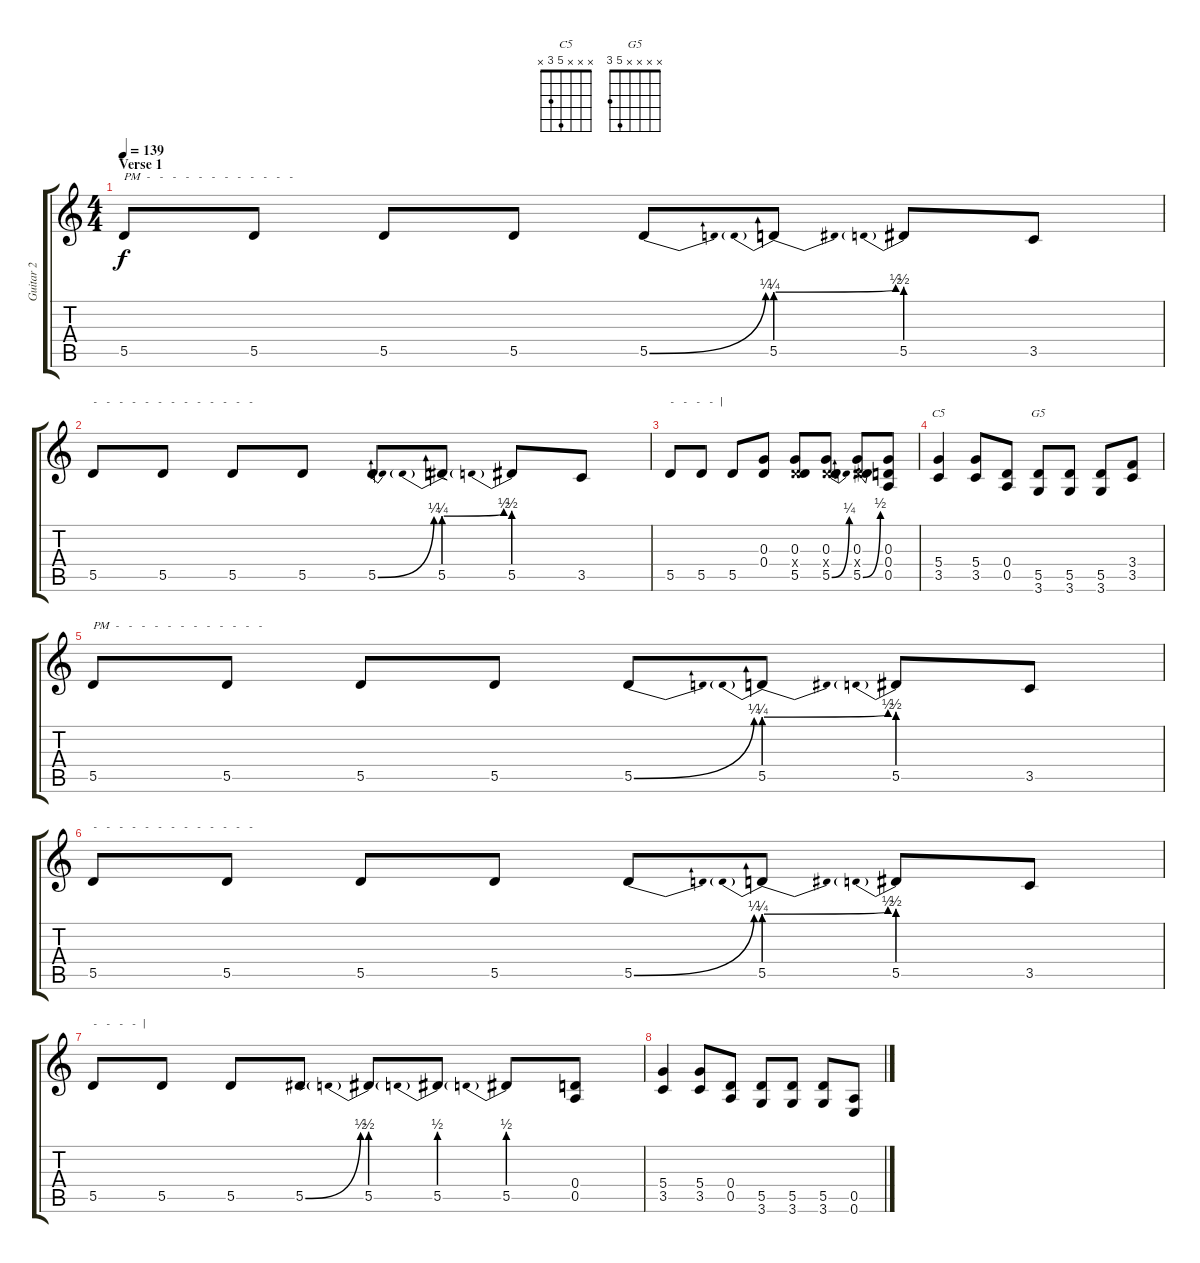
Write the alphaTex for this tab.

\track ("Guitar 2" "Guitar 2") {instrument distortionguitar}
\staff {score tabs}
\tuning (E4 B3 G3 D3 A2 E2) {hide}
\chord ("C5" x x x 5 3 x)
\chord ("G5" x x x x 5 3)
\ts (4 4)
\section ("" "Verse 1")
\tempo 139
\clef g2
\ks c
5.5.8{txt "PM  -   -   -   -   -   -   -   -   -   -   -   - " dy f instrument electricguitarmuted} 5.5.8 5.5.8 5.5.8 5.5{be (bend 0 0 60 1)}.8 5.5{be (prebendbend 0 1 60 2)}.8 5.5{be (prebend 0 2 60 2)}.8 3.5.8 |
5.5.8{txt "-   -   -   -   -   -   -   -   -   -   -   -   - "} 5.5.8 5.5.8 5.5.8 5.5{be (bend 0 0 60 1)}.8 5.5{be (prebendbend 0 1 60 2)}.8 5.5{be (prebend 0 2 60 2)}.8 3.5.8 |
5.5.8{txt "-   -   -   -  |"} 5.5.8 5.5.8 (0.3 0.4).8{instrument distortionguitar} (0.3 0.4{x} 5.5).8 (0.3 0.4{x} 5.5{be (bend 0 0 60 1)}).8 (0.3 0.4{x} 5.5{be (bend 0 0 60 2)}).8 (0.3 0.4 0.5).8 |
(5.4 3.5).4{ch "C5"} (5.4 3.5).8 (0.4 0.5).8 (5.5 3.6).8{ch "G5"} (5.5 3.6).8 (5.5 3.6).8 (3.4 3.5).8 |
5.5.8{txt "PM  -   -   -   -   -   -   -   -   -   -   -   - " instrument electricguitarmuted} 5.5.8 5.5.8 5.5.8 5.5{be (bend 0 0 60 1)}.8 5.5{be (prebendbend 0 1 60 2)}.8 5.5{be (prebend 0 2 60 2)}.8 3.5.8 |
5.5.8{txt "-   -   -   -   -   -   -   -   -   -   -   -   - "} 5.5.8 5.5.8 5.5.8 5.5{be (bend 0 0 60 1)}.8 5.5{be (prebendbend 0 1 60 2)}.8 5.5{be (prebend 0 2 60 2)}.8 3.5.8 |
5.5.8{txt "-   -   -   -  |"} 5.5.8 5.5.8 5.5{be (bend 0 0 60 2)}.8{instrument distortionguitar} 5.5{be (prebend 0 2 60 2)}.8 5.5{be (prebend 0 2 60 2)}.8 5.5{be (prebend 0 2 60 2)}.8 (0.4 0.5).8 |
(5.4 3.5).4 (5.4 3.5).8 (0.4 0.5).8 (5.5 3.6).8 (5.5 3.6).8 (5.5 3.6).8 (0.5 0.6).8
